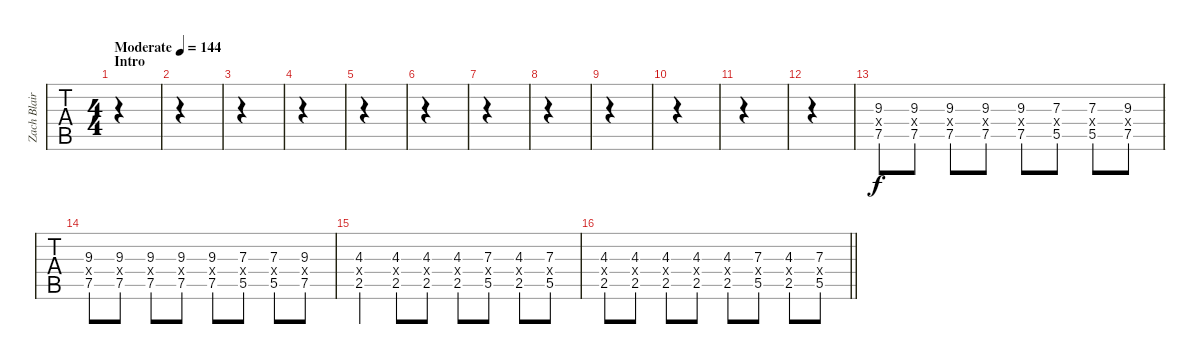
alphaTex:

\track ("Zach Blair - Guitar Two" "Zach Blair") {instrument distortionguitar}
\staff {tabs}
\tuning (Eb4 Bb3 Gb3 Db3 Ab2 Eb2) {hide}
\ts (4 4)
\section ("" "Intro")
\tempo (144 "Moderate")
\clef g2
\ks db
|
|
|
|
|
|
|
|
|
|
|
|
(9.3 7.4{x} 7.5).8{balance 12} (9.3 7.4{x} 7.5).8 (9.3 7.4{x} 7.5).8 (9.3 7.4{x} 7.5).8 (9.3 7.4{x} 7.5).8 (7.3 5.4{x} 5.5).8 (7.3 5.4{x} 5.5).8 (9.3 7.4{x} 7.5).8 |
(9.3 7.4{x} 7.5).8 (9.3 7.4{x} 7.5).8 (9.3 7.4{x} 7.5).8 (9.3 7.4{x} 7.5).8 (9.3 7.4{x} 7.5).8 (7.3 5.4{x} 5.5).8 (7.3 5.4{x} 5.5).8 (9.3 7.4{x} 7.5).8 |
(4.3 2.4{x} 2.5).4 (4.3 2.4{x} 2.5).8 (4.3 2.4{x} 2.5).8 (4.3 2.4{x} 2.5).8 (7.3 5.4{x} 5.5).8 (4.3 2.4{x} 2.5).8 (7.3 5.4{x} 5.5).8 |
\barLineRight lightlight
(4.3 2.4{x} 2.5).8 (4.3 2.4{x} 2.5).8 (4.3 2.4{x} 2.5).8 (4.3 2.4{x} 2.5).8 (4.3 2.4{x} 2.5).8 (7.3 5.4{x} 5.5).8 (4.3 2.4{x} 2.5).8 (7.3 5.4{x} 5.5).8
